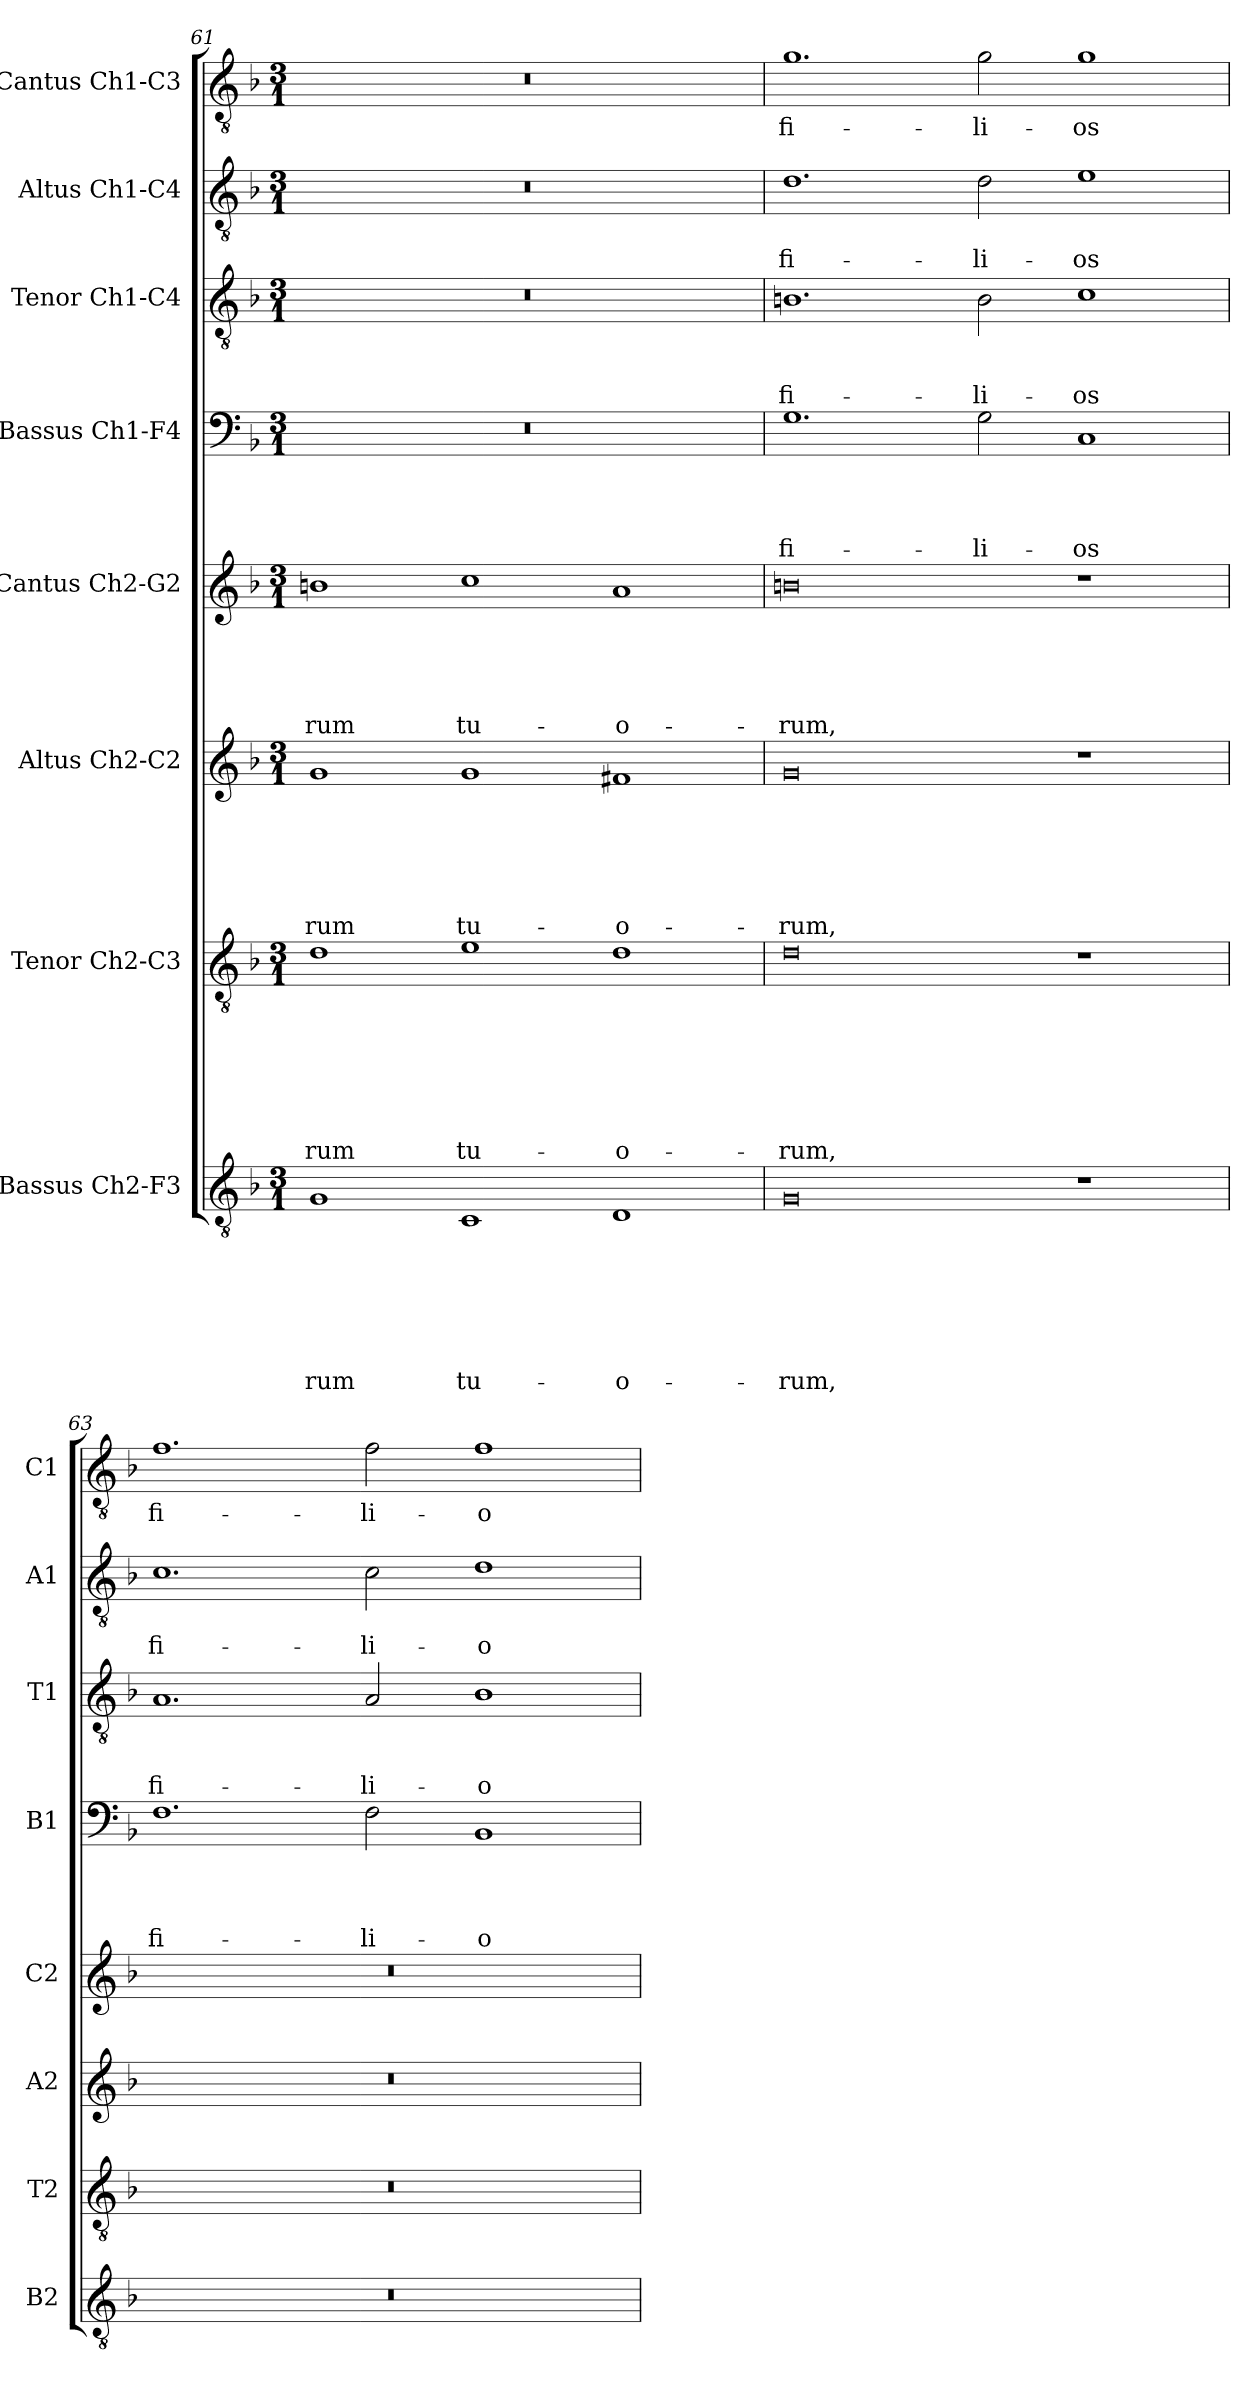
**kern	**text	**text	**text	**text	**text	**text	**text	**kern	**text	**text	**text	**text	**text	**text	**text	**kern	**text	**text	**text	**text	**text	**text	**kern	**text	**text	**text	**text	**text	**kern	**text	**text	**text	**text	**kern	**text	**text	**text	**kern	**text	**text	**kern	**text
*part8	*part8	*part8	*part8	*part8	*part8	*part8	*part8	*part7	*part7	*part7	*part7	*part7	*part7	*part7	*part7	*part6	*part6	*part6	*part6	*part6	*part6	*part6	*part5	*part5	*part5	*part5	*part5	*part5	*part4	*part4	*part4	*part4	*part4	*part3	*part3	*part3	*part3	*part2	*part2	*part2	*part1	*part1
*staff8	*staff8	*staff8	*staff8	*staff8	*staff8	*staff8	*staff8	*staff7	*staff7	*staff7	*staff7	*staff7	*staff7	*staff7	*staff7	*staff6	*staff6	*staff6	*staff6	*staff6	*staff6	*staff6	*staff5	*staff5	*staff5	*staff5	*staff5	*staff5	*staff4	*staff4	*staff4	*staff4	*staff4	*staff3	*staff3	*staff3	*staff3	*staff2	*staff2	*staff2	*staff1	*staff1
*I"Bassus Ch2-F3	*	*	*	*	*	*	*	*I"Tenor Ch2-C3	*	*	*	*	*	*	*	*I"Altus Ch2-C2	*	*	*	*	*	*	*I"Cantus Ch2-G2	*	*	*	*	*	*I"Bassus Ch1-F4	*	*	*	*	*I"Tenor Ch1-C4	*	*	*	*I"Altus Ch1-C4	*	*	*I"Cantus Ch1-C3	*
*I'B2	*	*	*	*	*	*	*	*I'T2	*	*	*	*	*	*	*	*I'A2	*	*	*	*	*	*	*I'C2	*	*	*	*	*	*I'B1	*	*	*	*	*I'T1	*	*	*	*I'A1	*	*	*I'C1	*
*clefGv2	*	*	*	*	*	*	*	*clefGv2	*	*	*	*	*	*	*	*clefG2	*	*	*	*	*	*	*clefG2	*	*	*	*	*	*clefF4	*	*	*	*	*clefGv2	*	*	*	*clefGv2	*	*	*clefGv2	*
*k[b-]	*	*	*	*	*	*	*	*k[b-]	*	*	*	*	*	*	*	*k[b-]	*	*	*	*	*	*	*k[b-]	*	*	*	*	*	*k[b-]	*	*	*	*	*k[b-]	*	*	*	*k[b-]	*	*	*k[b-]	*
*F:	*	*	*	*	*	*	*	*F:	*	*	*	*	*	*	*	*F:	*	*	*	*	*	*	*F:	*	*	*	*	*	*F:	*	*	*	*	*F:	*	*	*	*F:	*	*	*F:	*
*M3/1	*	*	*	*	*	*	*	*M3/1	*	*	*	*	*	*	*	*M3/1	*	*	*	*	*	*	*M3/1	*	*	*	*	*	*M3/1	*	*	*	*	*M3/1	*	*	*	*M3/1	*	*	*M3/1	*
=61	=61	=61	=61	=61	=61	=61	=61	=61	=61	=61	=61	=61	=61	=61	=61	=61	=61	=61	=61	=61	=61	=61	=61	=61	=61	=61	=61	=61	=61	=61	=61	=61	=61	=61	=61	=61	=61	=61	=61	=61	=61	=61
!	!	!	!	!	!	!	!LO:LY:b	!	!	!	!	!	!	!	!LO:LY:b	!	!	!	!	!	!	!LO:LY:b	!	!	!	!	!	!LO:LY:b	!	!	!	!	!	!	!	!	!	!	!	!	!	!
1G	.	.	.	.	.	.	-rum	1d	.	.	.	.	.	.	-rum	1g	.	.	.	.	.	-rum	1bn	.	.	.	.	-rum	0.r	.	.	.	.	0.r	.	.	.	0.r	.	.	0.r	.
!	!	!	!	!	!	!	!LO:LY:b	!	!	!	!	!	!	!	!LO:LY:b	!	!	!	!	!	!	!LO:LY:b	!	!	!	!	!	!LO:LY:b	!	!	!	!	!	!	!	!	!	!	!	!	!	!
1C	.	.	.	.	.	.	tu-	1e	.	.	.	.	.	.	tu-	1g	.	.	.	.	.	tu-	1cc	.	.	.	.	tu-	.	.	.	.	.	.	.	.	.	.	.	.	.	.
!	!	!	!	!	!	!	!LO:LY:b	!	!	!	!	!	!	!	!LO:LY:b	!	!	!	!	!	!	!LO:LY:b	!	!	!	!	!	!LO:LY:b	!	!	!	!	!	!	!	!	!	!	!	!	!	!
1D	.	.	.	.	.	.	-o-	1d	.	.	.	.	.	.	-o-	1f#X	.	.	.	.	.	-o-	1a	.	.	.	.	-o-	.	.	.	.	.	.	.	.	.	.	.	.	.	.
=62	=62	=62	=62	=62	=62	=62	=62	=62	=62	=62	=62	=62	=62	=62	=62	=62	=62	=62	=62	=62	=62	=62	=62	=62	=62	=62	=62	=62	=62	=62	=62	=62	=62	=62	=62	=62	=62	=62	=62	=62	=62	=62
!	!	!	!	!	!	!	!LO:LY:b	!	!	!	!	!	!	!	!LO:LY:b	!	!	!	!	!	!	!LO:LY:b	!	!	!	!	!	!LO:LY:b	!	!	!	!	!LO:LY:b	!	!	!	!LO:LY:b	!	!	!LO:LY:b	!	!LO:LY:b
0G	.	.	.	.	.	.	-rum,	0d	.	.	.	.	.	.	-rum,	0g	.	.	.	.	.	-rum,	0bn	.	.	.	.	-rum,	1.G	.	.	.	fi-	1.Bn	.	.	fi-	1.d	.	fi-	1.g	fi-
!	!	!	!	!	!	!	!	!	!	!	!	!	!	!	!	!	!	!	!	!	!	!	!	!	!	!	!	!	!	!	!	!	!LO:LY:b	!	!	!	!LO:LY:b	!	!	!LO:LY:b	!	!LO:LY:b
.	.	.	.	.	.	.	.	.	.	.	.	.	.	.	.	.	.	.	.	.	.	.	.	.	.	.	.	.	2G\	.	.	.	-li-	2B\	.	.	-li-	2d\	.	-li-	2g\	-li-
!	!	!	!	!	!	!	!	!	!	!	!	!	!	!	!	!	!	!	!	!	!	!	!	!	!	!	!	!	!	!	!	!	!LO:LY:b	!	!	!	!LO:LY:b	!	!	!LO:LY:b	!	!LO:LY:b
1r	.	.	.	.	.	.	.	1r	.	.	.	.	.	.	.	1r	.	.	.	.	.	.	1r	.	.	.	.	.	1C	.	.	.	-os	1c	.	.	-os	1e	.	-os	1g	-os
=63	=63	=63	=63	=63	=63	=63	=63	=63	=63	=63	=63	=63	=63	=63	=63	=63	=63	=63	=63	=63	=63	=63	=63	=63	=63	=63	=63	=63	=63	=63	=63	=63	=63	=63	=63	=63	=63	=63	=63	=63	=63	=63
!	!	!	!	!	!	!	!	!	!	!	!	!	!	!	!	!	!	!	!	!	!	!	!	!	!	!	!	!	!	!	!	!	!LO:LY:b	!	!	!	!LO:LY:b	!	!	!LO:LY:b	!	!LO:LY:b
0.r	.	.	.	.	.	.	.	0.r	.	.	.	.	.	.	.	0.r	.	.	.	.	.	.	0.r	.	.	.	.	.	1.F	.	.	.	fi-	1.A	.	.	fi-	1.c	.	fi-	1.f	fi-
!	!	!	!	!	!	!	!	!	!	!	!	!	!	!	!	!	!	!	!	!	!	!	!	!	!	!	!	!	!	!	!	!	!LO:LY:b	!	!	!	!LO:LY:b	!	!	!LO:LY:b	!	!LO:LY:b
.	.	.	.	.	.	.	.	.	.	.	.	.	.	.	.	.	.	.	.	.	.	.	.	.	.	.	.	.	2F\	.	.	.	-li-	2A/	.	.	-li-	2c\	.	-li-	2f\	-li-
!	!	!	!	!	!	!	!	!	!	!	!	!	!	!	!	!	!	!	!	!	!	!	!	!	!	!	!	!	!	!	!	!	!LO:LY:b	!	!	!	!LO:LY:b	!	!	!LO:LY:b	!	!LO:LY:b
.	.	.	.	.	.	.	.	.	.	.	.	.	.	.	.	.	.	.	.	.	.	.	.	.	.	.	.	.	1BB-	.	.	.	-o-	1B-	.	.	-o-	1d	.	-o-	1f	-o-
=	=	=	=	=	=	=	=	=	=	=	=	=	=	=	=	=	=	=	=	=	=	=	=	=	=	=	=	=	=	=	=	=	=	=	=	=	=	=	=	=	=	=
*-	*-	*-	*-	*-	*-	*-	*-	*-	*-	*-	*-	*-	*-	*-	*-	*-	*-	*-	*-	*-	*-	*-	*-	*-	*-	*-	*-	*-	*-	*-	*-	*-	*-	*-	*-	*-	*-	*-	*-	*-	*-	*-
